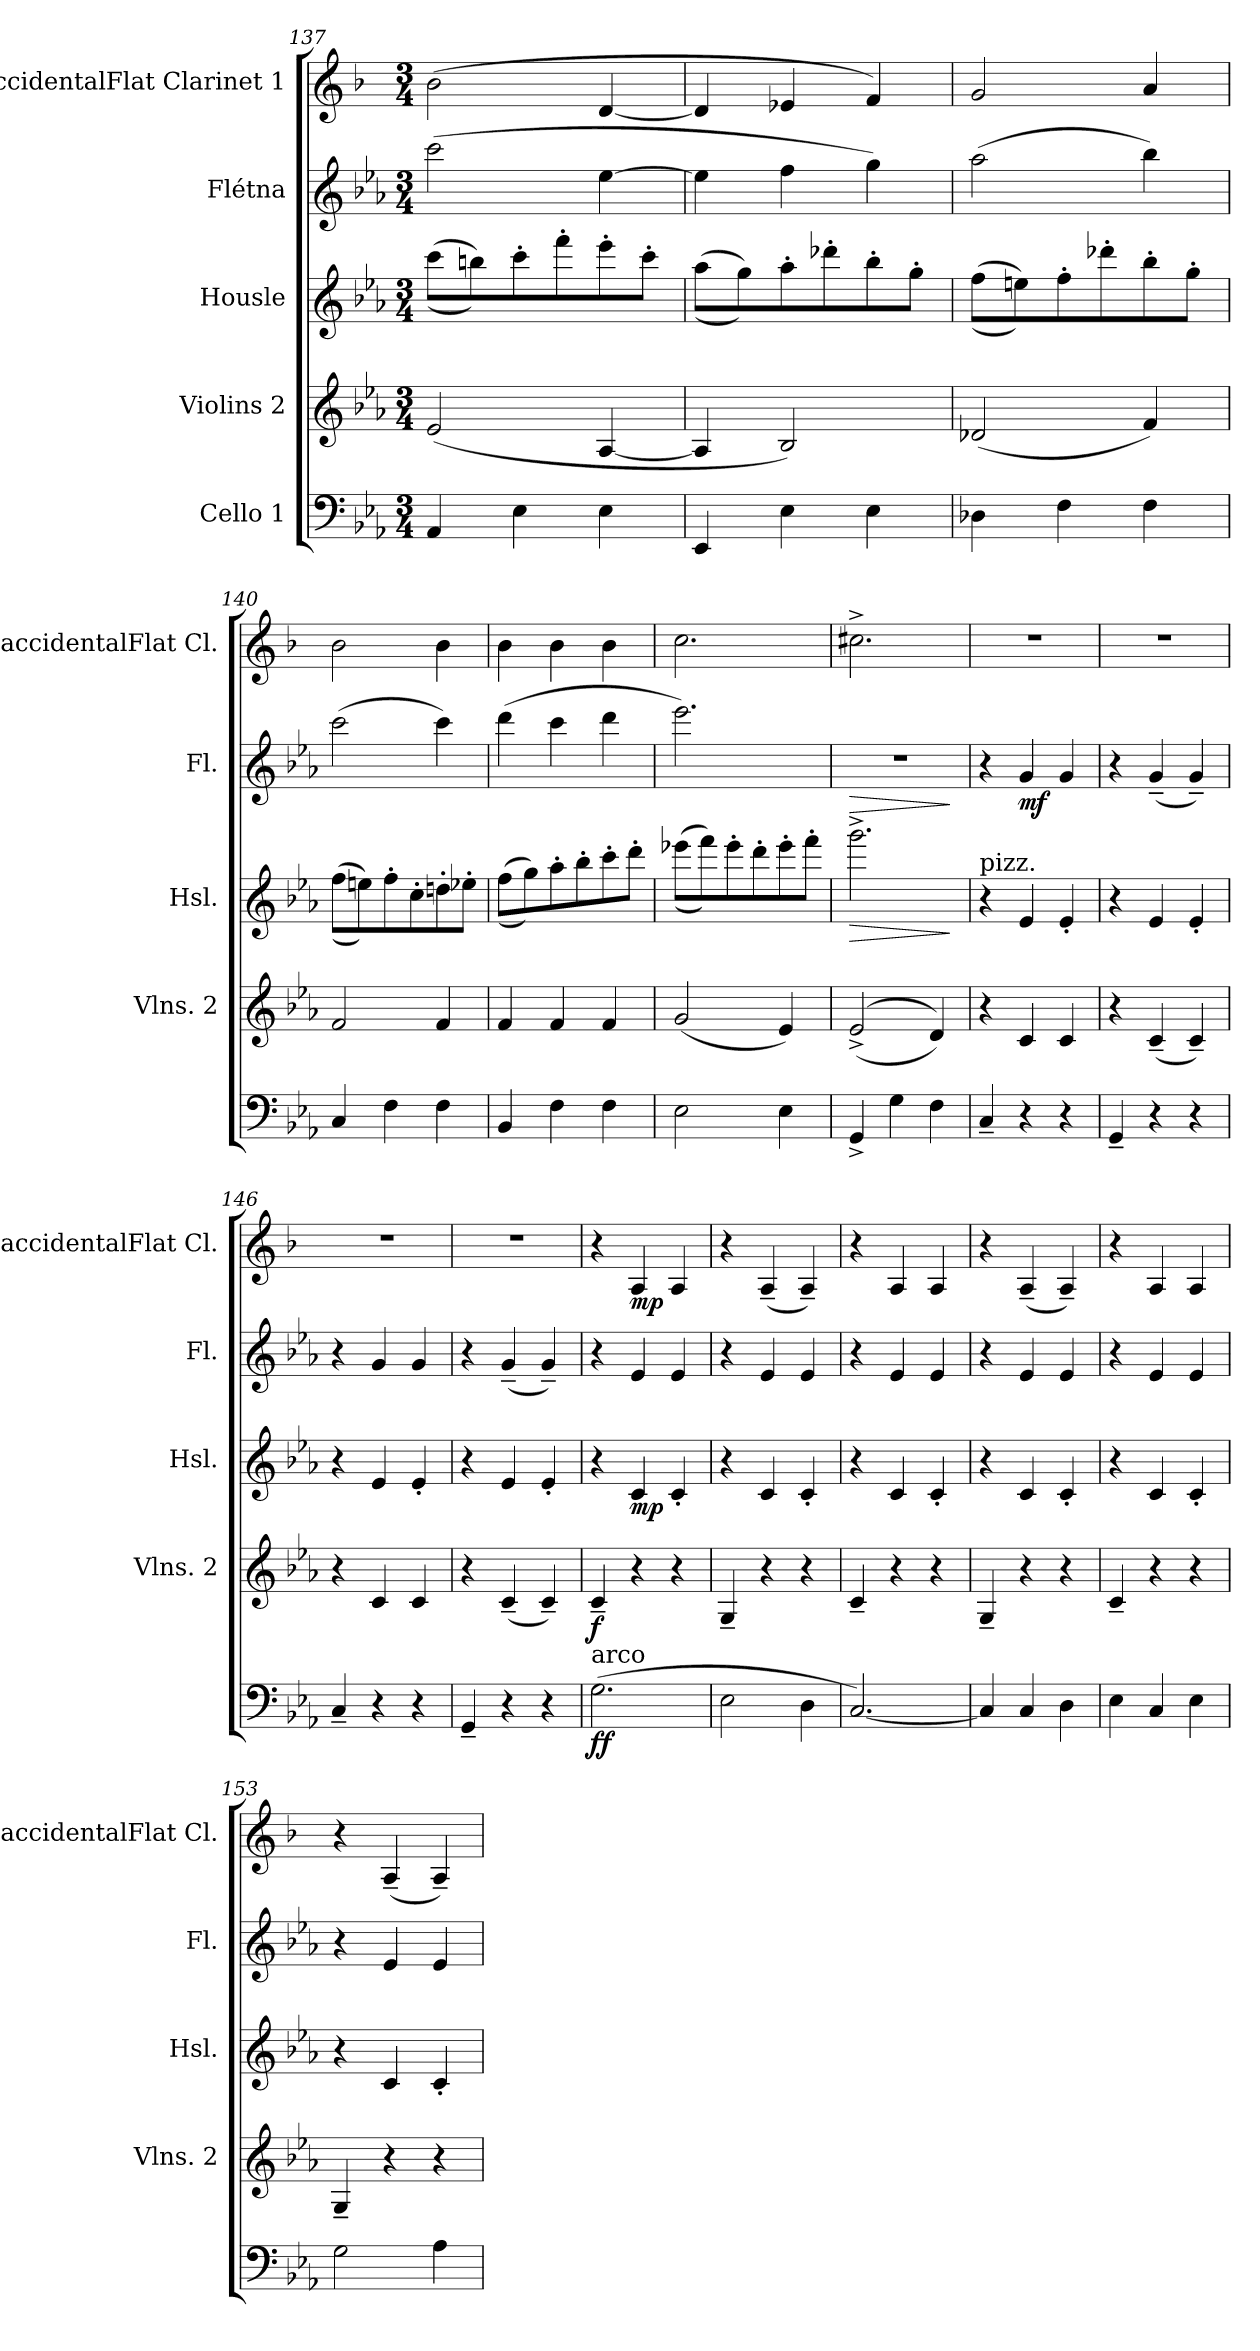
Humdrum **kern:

**kern	**dynam	**kern	**dynam	**kern	**dynam	**kern	**dynam	**kern	**dynam
*part5	*part5	*part4	*part4	*part3	*part3	*part2	*part2	*part1	*part1
*staff5	*staff5	*staff4	*staff4	*staff3	*staff3	*staff2	*staff2	*staff1	*staff1
*I"Cello 1	*	*I"Violins 2	*	*I"Housle	*	*I"Flétna	*	*I"BaccidentalFlat Clarinet 1	*
*	*	*I'Vlns. 2	*	*I'Hsl.	*	*I'Fl.	*	*I'BaccidentalFlat Cl.	*
!!LO:PB:g=z
*clefF4	*	*clefG2	*	*clefG2	*	*clefG2	*	*clefG2	*
*	*	*	*	*	*	*	*	*ITrd1c2	*
*k[b-e-a-]	*	*k[b-e-a-]	*	*k[b-e-a-]	*	*k[b-e-a-]	*	*k[b-e-a-]	*
*M3/4	*	*M3/4	*	*M3/4	*	*M3/4	*	*M3/4	*
=137	=137	=137	=137	=137	=137	=137	=137	=137	=137
4AA-/	.	(2e-/	.	((8ccc\L	.	(2ccc\	.	(2a-\	.
.	.	.	.	8bbn\))	.	.	.	.	.
4E-\	.	.	.	8ccc'\	.	.	.	.	.
.	.	.	.	8fff'\	.	.	.	.	.
4E-\	.	[4A-/	.	8eee-'\	.	[4ee-\	.	[4c/	.
.	.	.	.	8ccc'\J	.	.	.	.	.
=138	=138	=138	=138	=138	=138	=138	=138	=138	=138
4EE-/	.	4A-/]	.	((8aa-\L	.	4ee-\]	.	4c/]	.
.	.	.	.	8gg\))	.	.	.	.	.
4E-\	.	2B-/)	.	8aa-'\	.	4ff\	.	4d-X/	.
.	.	.	.	8ddd-X'\	.	.	.	.	.
4E-\	.	.	.	8bb-'\	.	4gg\)	.	4e-/)	.
.	.	.	.	8gg'\J	.	.	.	.	.
=139	=139	=139	=139	=139	=139	=139	=139	=139	=139
4D-X\	.	(2d-X/	.	((8ff\L	.	(2aa-\	.	2f/	.
.	.	.	.	8een\))	.	.	.	.	.
4F\	.	.	.	8ff'\	.	.	.	.	.
.	.	.	.	8ddd-X'\	.	.	.	.	.
4F\	.	4f/)	.	8bb-'\	.	4bb-\)	.	4g/	.
.	.	.	.	8gg'\J	.	.	.	.	.
=140	=140	=140	=140	=140	=140	=140	=140	=140	=140
4C/	.	2f/	.	((8ff\L	.	(2ccc\	.	2a-\	.
.	.	.	.	8een\))	.	.	.	.	.
4F\	.	.	.	8ff'\	.	.	.	.	.
.	.	.	.	8cc'\	.	.	.	.	.
4F\	.	4f/	.	8ddn'\	.	4ccc\)	.	4a-\	.
.	.	.	.	8ee-X'\J	.	.	.	.	.
!!LO:LB:g=z
=141	=141	=141	=141	=141	=141	=141	=141	=141	=141
4BB-/	.	4f/	.	((8ff\L	.	(4ddd\	.	4a-\	.
.	.	.	.	8gg\))	.	.	.	.	.
4F\	.	4f/	.	8aa-'\	.	4ccc\	.	4a-\	.
.	.	.	.	8bb-'\	.	.	.	.	.
4F\	.	4f/	.	8ccc'\	.	4ddd\	.	4a-\	.
.	.	.	.	8ddd'\J	.	.	.	.	.
=142	=142	=142	=142	=142	=142	=142	=142	=142	=142
2E-\	.	(2g/	.	((8eee-X\L	.	2.eee-\)	.	2.b-\	.
.	.	.	.	8fff\))	.	.	.	.	.
.	.	.	.	8eee-'\	.	.	.	.	.
.	.	.	.	8ddd'\	.	.	.	.	.
4E-\	.	4e-/)	.	8eee-'\	.	.	.	.	.
.	.	.	.	8fff'\J	.	.	.	.	.
=143	=143	=143	=143	=143	=143	=143	=143	=143	=143
!	!	!	!	!	!LO:HP:b	!	!LO:HP:b	!	!
4GG^/	.	((2e-^/	.	2.ggg^\	>	2.r	>	2.bn^\	.
4G\	.	.	.	.	.	.	.	.	.
4F\	.	4d/))	.	.	.	.	.	.	.
.	.	.	.	.	]	.	]	.	.
=144	=144	=144	=144	=144	=144	=144	=144	=144	=144
!	!	!	!	!LO:TX:a:t=pizz.	!	!	!	!	!
4C~/	.	4r	.	4r	.	4r	.	2.r	.
!	!	!	!	!	!	!	!LO:DY:b	!	!
4r	.	4c/	.	4e-/	.	4g/	mf	.	.
4r	.	4c/	.	4e-'/	.	4g/	.	.	.
=145	=145	=145	=145	=145	=145	=145	=145	=145	=145
4GG~/	.	4r	.	4r	.	4r	.	2.r	.
4r	.	(4c~/	.	4e-/	.	(4g~/	.	.	.
4r	.	4c~/)	.	4e-'/	.	4g~/)	.	.	.
=146	=146	=146	=146	=146	=146	=146	=146	=146	=146
4C~/	.	4r	.	4r	.	4r	.	2.r	.
4r	.	4c/	.	4e-/	.	4g/	.	.	.
4r	.	4c/	.	4e-'/	.	4g/	.	.	.
=147	=147	=147	=147	=147	=147	=147	=147	=147	=147
4GG~/	.	4r	.	4r	.	4r	.	2.r	.
4r	.	(4c~/	.	4e-/	.	(4g~/	.	.	.
4r	.	4c~/)	.	4e-'/	.	4g~/)	.	.	.
!!LO:PB:g=z
=148	=148	=148	=148	=148	=148	=148	=148	=148	=148
!LO:TX:a:t=arco	!	!	!	!	!	!	!	!	!
!	!LO:DY:b	!	!LO:DY:b	!	!	!	!	!	!
(2.G\	ff	4c~/	f	4r	.	4r	.	4r	.
!	!	!	!	!	!LO:DY:b	!	!	!	!LO:DY:b
.	.	4r	.	4c/	mp	4e-/	.	4G/	mp
.	.	4r	.	4c'/	.	4e-/	.	4G/	.
=149	=149	=149	=149	=149	=149	=149	=149	=149	=149
2E-\	.	4G~/	.	4r	.	4r	.	4r	.
.	.	4r	.	4c/	.	4e-/	.	(4G~/	.
4D\	.	4r	.	4c'/	.	4e-/	.	4G~/)	.
=150	=150	=150	=150	=150	=150	=150	=150	=150	=150
[2.C/)	.	4c~/	.	4r	.	4r	.	4r	.
.	.	4r	.	4c/	.	4e-/	.	4G/	.
.	.	4r	.	4c'/	.	4e-/	.	4G/	.
=151	=151	=151	=151	=151	=151	=151	=151	=151	=151
4C/]	.	4G~/	.	4r	.	4r	.	4r	.
4C/	.	4r	.	4c/	.	4e-/	.	(4G~/	.
4D\	.	4r	.	4c'/	.	4e-/	.	4G~/)	.
=152	=152	=152	=152	=152	=152	=152	=152	=152	=152
4E-\	.	4c~/	.	4r	.	4r	.	4r	.
4C/	.	4r	.	4c/	.	4e-/	.	4G/	.
4E-\	.	4r	.	4c'/	.	4e-/	.	4G/	.
=153	=153	=153	=153	=153	=153	=153	=153	=153	=153
2G\	.	4G~/	.	4r	.	4r	.	4r	.
.	.	4r	.	4c/	.	4e-/	.	(4G~/	.
4A-\	.	4r	.	4c'/	.	4e-/	.	4G~/)	.
=	=	=	=	=	=	=	=	=	=
*-	*-	*-	*-	*-	*-	*-	*-	*-	*-
